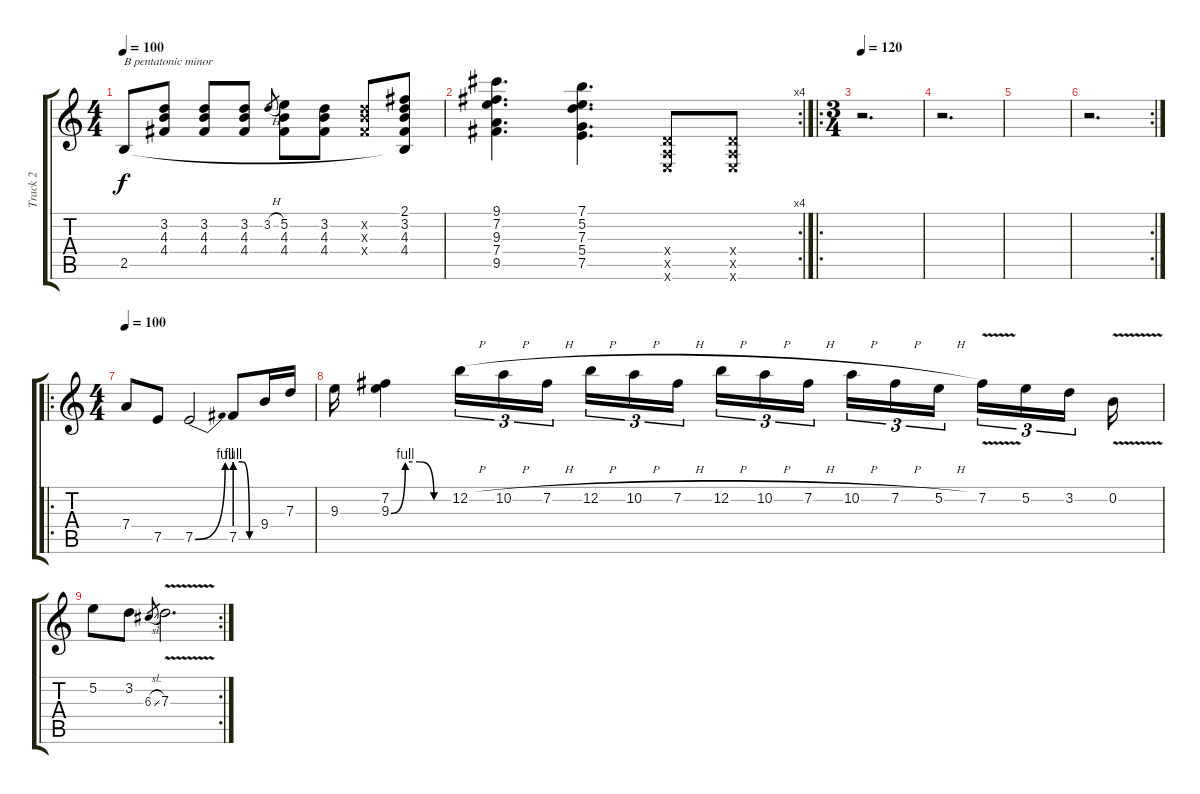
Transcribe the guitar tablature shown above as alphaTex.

\track ("Track 2" "Track 2") {instrument electricguitarjazz}
\staff {score tabs}
\tuning (E4 B3 G3 D3 A2 E2) {hide}
\ts (4 4)
\tempo 100
\clef g2
\ks c
2.5.8{txt "B pentatonic minor" dy f instrument electricguitarjazz} (3.2 4.3 4.4).8 (3.2 4.3 4.4).8 (3.2 4.3 4.4).8 3.2{h}.8{gr} (5.2 4.3 4.4).8 (3.2 4.3 4.4).8 (3.2{x} 4.3{x} 4.4{x}).8 (2.1 3.2 4.3 4.4 2.5{t}).8 |
\rc 4
(9.1 7.2 9.3 7.4 9.5).4{d} (7.1 5.2 7.3 5.4 7.5).4{d} (0.4{x} 0.5{x} 0.6{x}).8 (0.4{x} 0.5{x} 0.6{x}).8 |
\ro
\ts (3 4)
\tempo 120
r.2{d} |
r.2{d} |
|
\rc 2
r.2{d} |
\ro
\ts (4 4)
\tempo 100
7.4.8{instrument distortionguitar} 7.5.8 7.5{be (bend 0 0 60 4)}.2 7.5{be (custom 0 4 20 4 40 0 60 0)}.8 9.4.16 7.3.16 |
9.3.16 (7.2 9.3{be (custom 0 0 15 4 30 4 45 0 60 0)}).4 12.2{h}.16{tu (3 2)} 10.2{h}.16{tu (3 2)} 7.2{h}.16{tu (3 2) beam splitsecondary} 12.2{h}.16{tu (3 2)} 10.2{h}.16{tu (3 2)} 7.2{h}.16{tu (3 2) beam splitsecondary} 12.2{h}.16{tu (3 2)} 10.2{h}.16{tu (3 2)} 7.2{h}.16{tu (3 2) beam splitsecondary} 10.2{h}.16{tu (3 2)} 7.2{h}.16{tu (3 2)} 5.2{h}.16{tu (3 2) beam splitsecondary} 7.2{v}.16{tu (3 2)} 5.2.16{tu (3 2)} 3.2.16{tu (3 2) beam splitsecondary} 0.2{v}.16 |
\rc 2
5.2.8 3.2.8 6.3{sl}.8{gr} 7.3{v}.2{d}
